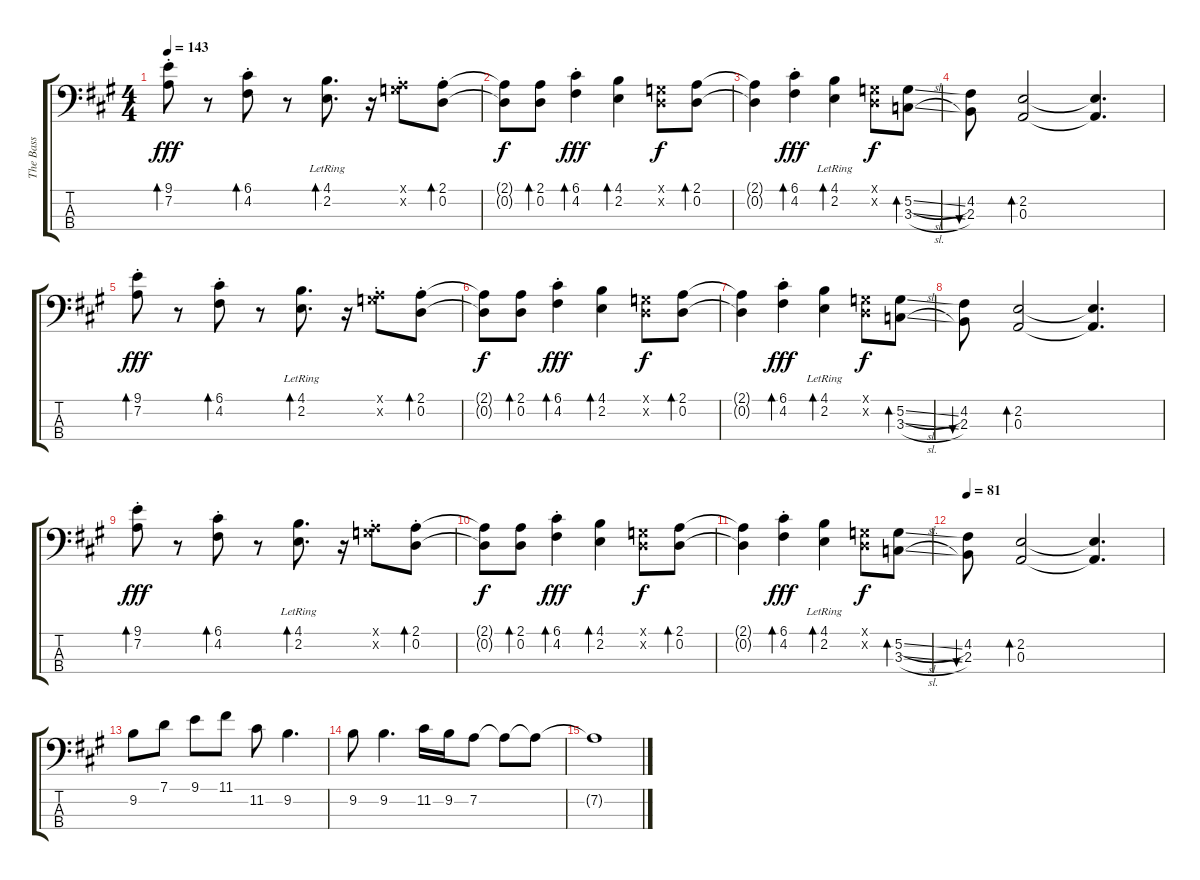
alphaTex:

\track ("The Bass" "The Bass") {instrument electricbassfinger}
\staff {score tabs}
\tuning (G2 D2 A1 E1) {hide}
\ts (4 4)
\tempo 143
\clef f4
\ks a
(9.1{st} 7.2{st}).8{bd 30 dy fff} r.8 (6.1 4.2{st}).8{bd 30} r.8 (4.1 2.2{lr}).8{d bd 30} r.16 (0.1{x} 7.2{st x}).8 (2.1 0.2{st}).8{bd 30} |
(2.1{t} 0.2{t}).8{dy f} (2.1 0.2).8{bd 30} (6.1 4.2{st}).4{bd 30 dy fff} (4.1 2.2).4{bd 30} (0.1{x} 0.2{x}).8{dy f} (2.1 0.2).8{bd 30} |
(2.1{t} 0.2{t}).4 (6.1 4.2{st}).4{bd 30 dy fff} (4.1 2.2{lr}).4{bd 30} (0.1{x} 0.2{x}).8{dy f} (5.2{sl} 3.3{sl}).8{bd 30} |
(4.2 2.3).8{bu 30} (2.2 0.3).2{bd 30} (2.2{t} 0.3{t}).4{d} |
(9.1{st} 7.2{st}).8{bd 30 dy fff} r.8 (6.1 4.2{st}).8{bd 30} r.8 (4.1 2.2{lr}).8{d bd 30} r.16 (0.1{x} 7.2{st x}).8 (2.1 0.2{st}).8{bd 30} |
(2.1{t} 0.2{t}).8{dy f} (2.1 0.2).8{bd 30} (6.1 4.2{st}).4{bd 30 dy fff} (4.1 2.2).4{bd 30} (0.1{x} 0.2{x}).8{dy f} (2.1 0.2).8{bd 30} |
(2.1{t} 0.2{t}).4 (6.1 4.2{st}).4{bd 30 dy fff} (4.1 2.2{lr}).4{bd 30} (0.1{x} 0.2{x}).8{dy f} (5.2{sl} 3.3{sl}).8{bd 30} |
(4.2 2.3).8{bu 30} (2.2 0.3).2{bd 30} (2.2{t} 0.3{t}).4{d} |
(9.1{st} 7.2{st}).8{bd 30 dy fff} r.8 (6.1 4.2{st}).8{bd 30} r.8 (4.1 2.2{lr}).8{d bd 30} r.16 (0.1{x} 7.2{st x}).8 (2.1 0.2{st}).8{bd 30} |
(2.1{t} 0.2{t}).8{dy f} (2.1 0.2).8{bd 30} (6.1 4.2{st}).4{bd 30 dy fff} (4.1 2.2).4{bd 30} (0.1{x} 0.2{x}).8{dy f} (2.1 0.2).8{bd 30} |
(2.1{t} 0.2{t}).4 (6.1 4.2{st}).4{bd 30 dy fff} (4.1 2.2{lr}).4{bd 30} (0.1{x} 0.2{x}).8{dy f} (5.2{sl} 3.3{sl}).8{bd 30} |
\tempo 81
(4.2 2.3).8{bu 30} (2.2 0.3).2{bd 30} (2.2{t} 0.3{t}).4{d} |
9.2.8{instrument electricbassfinger} 7.1.8 9.1.8 11.1.8 11.2.8 9.2.4{d} |
9.2.8 9.2.4{d} 11.2.16 9.2.16 7.2.8 7.2{t}.8 7.2{t}.8 |
7.2{t}.1
